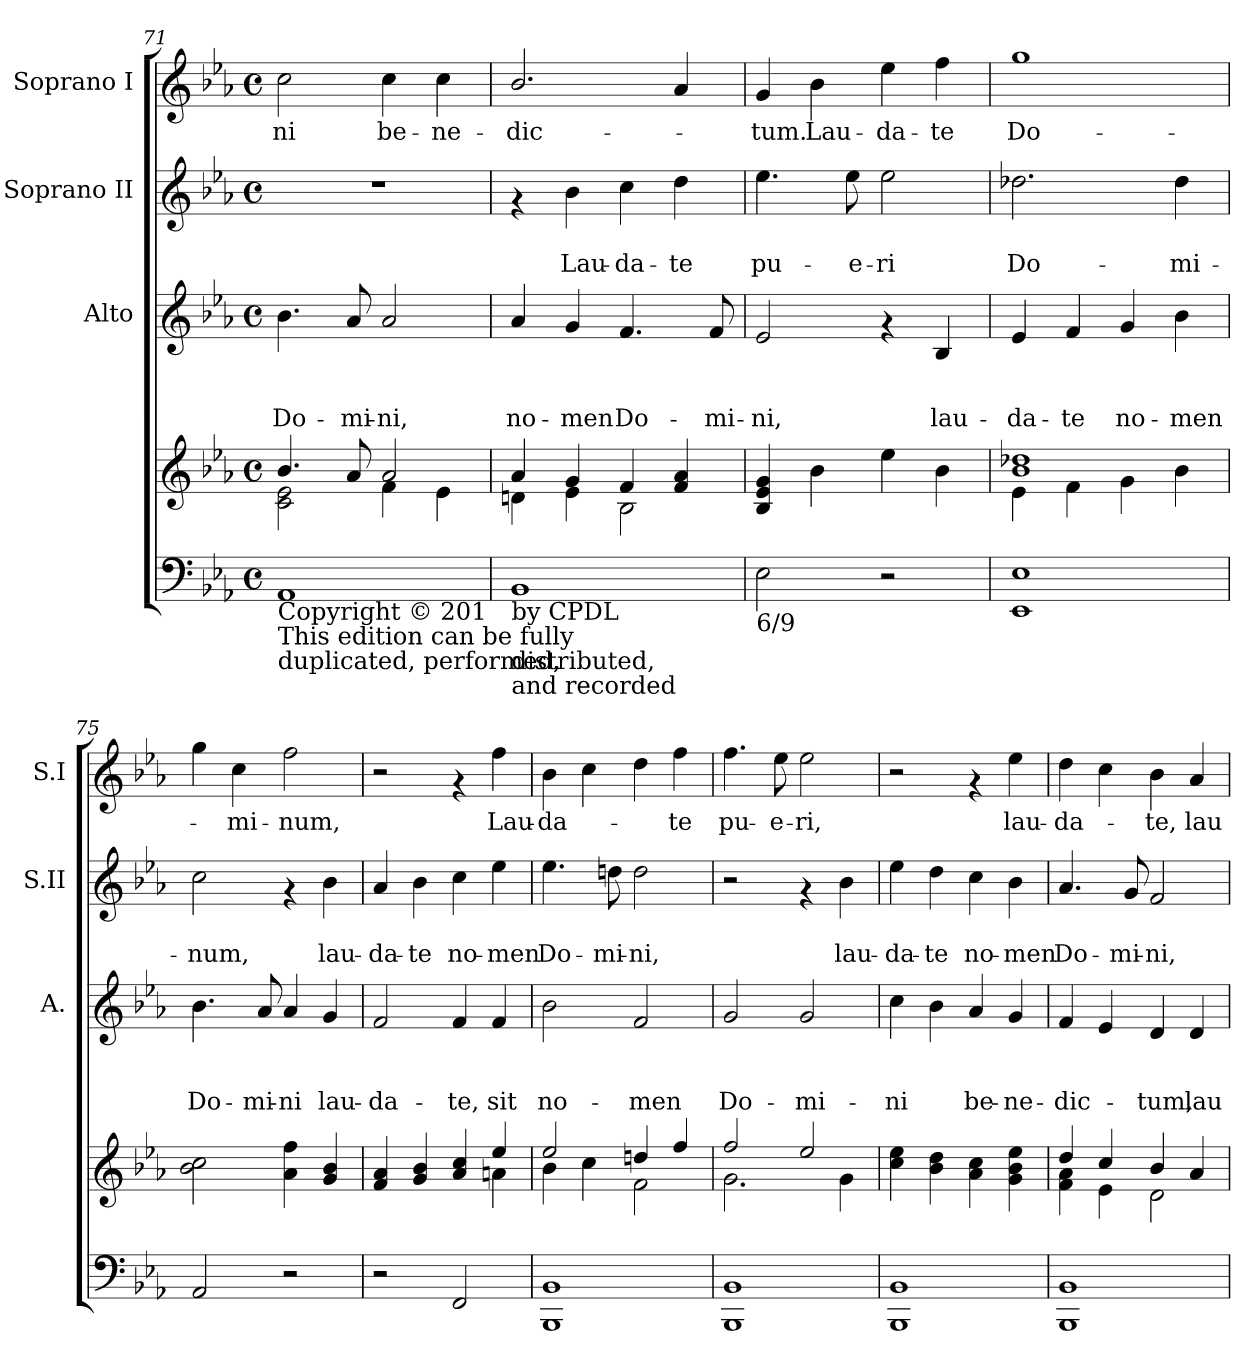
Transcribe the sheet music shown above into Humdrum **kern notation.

**kern	**kern	**kern	**text	**text	**text	**kern	**text	**text	**kern	**text
*part5	*part4	*part3	*part3	*part3	*part3	*part2	*part2	*part2	*part1	*part1
*staff5	*staff4	*staff3	*staff3	*staff3	*staff3	*staff2	*staff2	*staff2	*staff1	*staff1
*	*	*I"Alto	*	*	*	*I"Soprano II	*	*	*I"Soprano I	*
*	*	*I'A.	*	*	*	*I'S.II	*	*	*I'S.I	*
*clefF4	*clefG2	*clefG2	*	*	*	*clefG2	*	*	*clefG2	*
*k[b-e-a-]	*k[b-e-a-]	*k[b-e-a-]	*	*	*	*k[b-e-a-]	*	*	*k[b-e-a-]	*
*E-:	*E-:	*E-:	*	*	*	*E-:	*	*	*E-:	*
*M4/4	*M4/4	*M4/4	*	*	*	*M4/4	*	*	*M4/4	*
*met(c)	*met(c)	*met(c)	*	*	*	*met(c)	*	*	*met(c)	*
=71	=71	=71	=71	=71	=71	=71	=71	=71	=71	=71
*	*^	*	*	*	*	*	*	*	*	*
!LO:TX:b:t=Copyright © 201	!	!	!	!	!	!	!	!	!	!	!
!LO:TX:b:t=This edition can be fully	!	!	!	!	!	!	!	!	!	!	!
!LO:TX:b:t=duplicated, performed,	!	!	!	!	!	!	!	!	!	!	!
!	!	!	!	!	!	!LO:LY:b	!	!	!	!	!LO:LY:b
1AA-	4.b-/	2c\ 2e-\	4.b-\	.	.	Do-	1r	.	.	2cc\	-ni
!	!	!	!	!	!	!LO:LY:b	!	!	!	!	!
.	8a-/	.	8a-/	.	.	-mi-	.	.	.	.	.
!	!	!	!	!	!	!LO:LY:b	!	!	!	!	!LO:LY:b
.	2a-/	4f\	2a-/	.	.	-ni,	.	.	.	4cc\	be-
!	!	!	!	!	!	!	!	!	!	!	!LO:LY:b
.	.	4e-\	.	.	.	.	.	.	.	4cc\	-ne-
=72	=72	=72	=72	=72	=72	=72	=72	=72	=72	=72	=72
!LO:TX:b:t=by CPDL	!	!	!	!	!	!	!	!	!	!	!
!LO:TX:b:t=distributed,	!	!	!	!	!	!	!	!	!	!	!
!LO:TX:b:t=and recorded	!	!	!	!	!	!	!	!	!	!	!
!	!	!	!	!	!	!LO:LY:b	!	!	!	!	!LO:LY:b
1BB-	4a-/	4dn\	4a-/	.	.	no-	4rf	.	.	2.b-/	-dic-
!	!	!	!	!	!	!LO:LY:b	!	!	!LO:LY:b	!	!
.	4g/	4e-\	4g/	.	.	-men	4b-\	.	Lau-	.	.
!	!	!	!	!	!	!LO:LY:b	!	!	!LO:LY:b	!	!
.	4f/	2B-\	4.f/	.	.	Do-	4cc\	.	-da-	.	.
!	!	!	!	!	!	!	!	!	!LO:LY:b	!	!
.	4f/ 4a-/	.	.	.	.	.	4dd\	.	-te	4a-/	.
!	!	!	!	!	!	!LO:LY:b	!	!	!	!	!
.	.	.	8f/	.	.	-mi-	.	.	.	.	.
*	*v	*v	*	*	*	*	*	*	*	*	*
!!LO:PB:g=z
=73	=73	=73	=73	=73	=73	=73	=73	=73	=73	=73
!LO:TX:b:t=6/9	!	!	!	!	!	!	!	!	!	!
!	!	!	!	!	!LO:LY:b	!	!	!LO:LY:b	!	!LO:LY:b
2E-\	4B-/ 4e-/ 4g/	2e-/	.	.	-ni,	4.ee-\	.	pu-	4g/	-tum.
!	!	!	!	!	!	!	!	!	!	!LO:LY:b
.	4b-\	.	.	.	.	.	.	.	4b-\	Lau-
!	!	!	!	!	!	!	!	!LO:LY:b	!	!
.	.	.	.	.	.	8ee-\	.	-e-	.	.
!	!	!	!	!	!	!	!	!LO:LY:b	!	!LO:LY:b
2r	4ee-\	4rf	.	.	.	2ee-\	.	-ri	4ee-\	-da-
!	!	!	!	!	!LO:LY:b	!	!	!	!	!LO:LY:b
.	4b-\	4B-/	.	.	lau-	.	.	.	4ff\	-te
=74	=74	=74	=74	=74	=74	=74	=74	=74	=74	=74
*	*^	*	*	*	*	*	*	*	*	*
!	!	!	!	!	!	!LO:LY:b	!	!	!LO:LY:b	!	!LO:LY:b
1EE- 1E-	1b- 1dd-X	4e-\	4e-/	.	.	-da-	2.dd-X\	.	Do-	1gg	Do-
!	!	!	!	!	!	!LO:LY:b	!	!	!	!	!
.	.	4f\	4f/	.	.	-te	.	.	.	.	.
!	!	!	!	!	!	!LO:LY:b	!	!	!	!	!
.	.	4g\	4g/	.	.	no-	.	.	.	.	.
!	!	!	!	!	!	!LO:LY:b	!	!	!LO:LY:b	!	!
.	.	4b-\	4b-\	.	.	-men	4dd-\	.	-mi-	.	.
=75	=75	=75	=75	=75	=75	=75	=75	=75	=75	=75	=75
!	!	!	!	!	!	!LO:LY:b	!	!	!LO:LY:b	!	!
*	*v	*v	*	*	*	*	*	*	*	*	*
2AA-/	2b-\ 2cc\	4.b-\	.	.	Do-	2cc\	.	-num,	4gg\	.
!	!	!	!	!	!	!	!	!	!	!LO:LY:b
.	.	.	.	.	.	.	.	.	4cc\	-mi-
!	!	!	!	!	!LO:LY:b	!	!	!	!	!
.	.	8a-/	.	.	-mi-	.	.	.	.	.
!	!	!	!	!	!LO:LY:b	!	!	!	!	!LO:LY:b
2r	4a-\ 4ff\	4a-/	.	.	-ni	4rf	.	.	2ff\	-num,
!	!	!	!	!	!LO:LY:b	!	!	!LO:LY:b	!	!
.	4g/ 4b-/	4g/	.	.	lau-	4b-\	.	lau-	.	.
=76	=76	=76	=76	=76	=76	=76	=76	=76	=76	=76
*	*^	*	*	*	*	*	*	*	*	*
!	!	!	!	!	!	!LO:LY:b	!	!	!LO:LY:b	!	!
2r	4f/ 4a-/	2.ryy	2f/	.	.	-da-	4a-/	.	-da-	2r	.
!	!	!	!	!	!	!	!	!	!LO:LY:b	!	!
.	4g/ 4b-/	.	.	.	.	.	4b-\	.	-te	.	.
!	!	!	!	!	!	!LO:LY:b	!	!	!LO:LY:b	!	!
2FF/	4a-/ 4cc/	.	4f/	.	.	-te,	4cc\	.	no-	4rf	.
!	!	!	!	!	!	!LO:LY:b	!	!	!LO:LY:b	!	!LO:LY:b
.	4ee-/	4an\	4f/	.	.	sit	4ee-\	.	-men	4ff\	Lau-
!!LO:LB:g=z
=77	=77	=77	=77	=77	=77	=77	=77	=77	=77	=77	=77
!	!	!	!	!	!	!LO:LY:b	!	!	!LO:LY:b	!	!LO:LY:b
1BBB- 1BB-	2ee-/	4b-\	2b-\	.	.	no-	4.ee-\	.	Do-	4b-\	-da-
.	.	4cc\	.	.	.	.	.	.	.	4cc\	.
!	!	!	!	!	!	!	!	!	!LO:LY:b	!	!
.	.	.	.	.	.	.	8ddn\	.	-mi-	.	.
!	!	!	!	!	!	!LO:LY:b	!	!	!LO:LY:b	!	!
.	4ddn/	2f\	2f/	.	.	-men	2dd\	.	-ni,	4dd\	.
!	!	!	!	!	!	!	!	!	!	!	!LO:LY:b
.	4ff/	.	.	.	.	.	.	.	.	4ff\	-te
=78	=78	=78	=78	=78	=78	=78	=78	=78	=78	=78	=78
!	!	!	!	!	!	!LO:LY:b	!	!	!	!	!LO:LY:b
1BBB- 1BB-	2ff/	2.g\	2g/	.	.	Do-	2r	.	.	4.ff\	pu-
!	!	!	!	!	!	!	!	!	!	!	!LO:LY:b
.	.	.	.	.	.	.	.	.	.	8ee-\	-e-
!	!	!	!	!	!	!LO:LY:b	!	!	!	!	!LO:LY:b
.	2ee-/	.	2g/	.	.	-mi-	4rf	.	.	2ee-\	-ri,
!	!	!	!	!	!	!	!	!	!LO:LY:b	!	!
.	.	4g\	.	.	.	.	4b-\	.	lau-	.	.
=79	=79	=79	=79	=79	=79	=79	=79	=79	=79	=79	=79
!	!	!	!	!	!	!LO:LY:b	!	!	!LO:LY:b	!	!
*	*v	*v	*	*	*	*	*	*	*	*	*
1BBB- 1BB-	4cc\ 4ee-\	4cc\	.	.	-ni	4ee-\	.	-da-	2r	.
!	!	!	!	!	!	!	!	!LO:LY:b	!	!
.	4b-\ 4dd\	4b-\	.	.	.	4dd\	.	-te	.	.
!	!	!	!	!	!LO:LY:b	!	!	!LO:LY:b	!	!
.	4a-\ 4cc\	4a-/	.	.	be-	4cc\	.	no-	4rf	.
!	!	!	!	!	!LO:LY:b	!	!	!LO:LY:b	!	!LO:LY:b
.	4g\ 4b-\ 4ee-\	4g/	.	.	-ne-	4b-\	.	-men	4ee-\	lau-
=80	=80	=80	=80	=80	=80	=80	=80	=80	=80	=80
*	*^	*	*	*	*	*	*	*	*	*
!	!	!	!	!	!	!LO:LY:b	!	!	!LO:LY:b	!	!LO:LY:b
1BBB- 1BB-	4dd/	4f\ 4a-\	4f/	.	.	-dic-	4.a-/	.	Do-	4dd\	-da-
.	4cc/	4e-\	4e-/	.	.	.	.	.	.	4cc\	.
!	!	!	!	!	!	!	!	!	!LO:LY:b	!	!
.	.	.	.	.	.	.	8g/	.	-mi-	.	.
!	!	!	!	!	!	!LO:LY:b	!	!	!LO:LY:b	!	!LO:LY:b
.	4b-/	2d\	4d/	.	.	-tum,	2f/	.	-ni,	4b-\	-te,
!	!	!	!	!	!	!LO:LY:b	!	!	!	!	!LO:LY:b
.	4a-/	.	4d/	.	.	lau-	.	.	.	4a-/	lau-
*	*v	*v	*	*	*	*	*	*	*	*	*
=	=	=	=	=	=	=	=	=	=	=
*-	*-	*-	*-	*-	*-	*-	*-	*-	*-	*-
